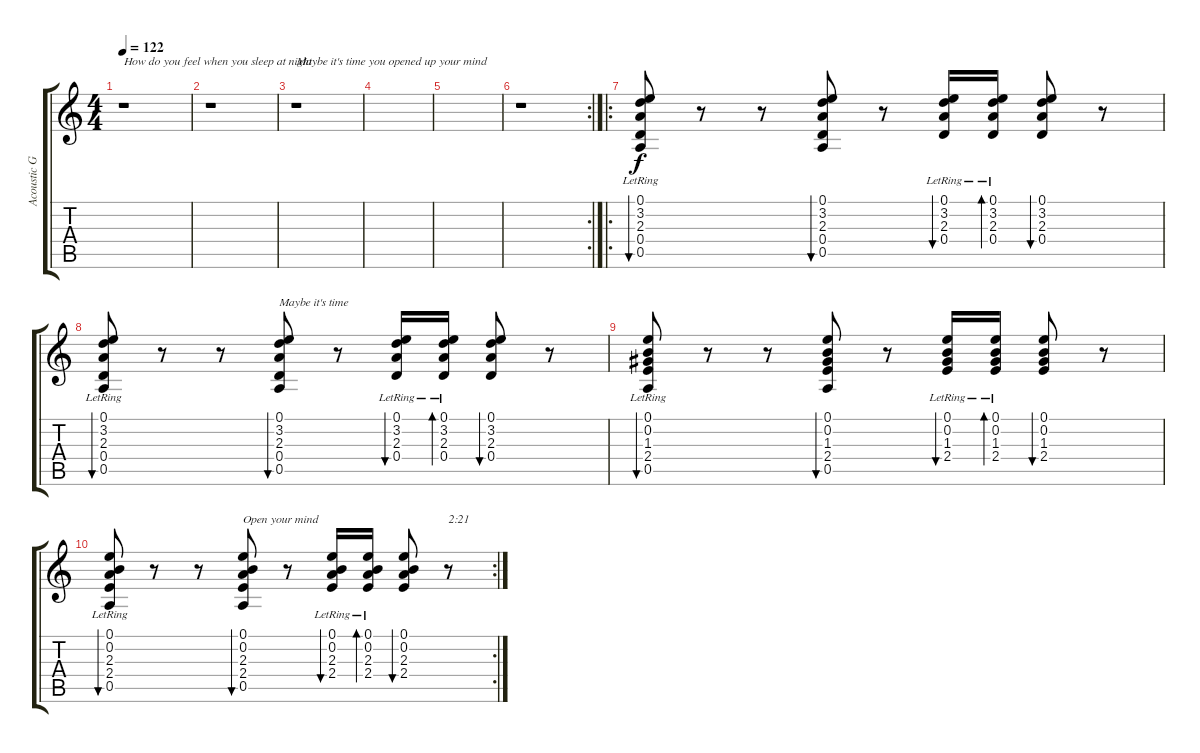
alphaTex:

\track ("Acoustic Guitar" "Acoustic G") {instrument acousticguitarnylon}
\staff {score tabs}
\tuning (E4 B3 G3 D3 A2 E2) {hide}
\ts (4 4)
\tempo 122
\clef g2
\ks c
r.1{txt "How do you feel when you sleep at night" dy f} |
r.1 |
r.1{txt "Maybe it's time you opened up your mind"} |
|
|
\rc 2
r.1 |
\ro
(0.1 3.2 2.3{lr} 0.4 0.5).8{bu 120} r.8 r.8 (0.1 3.2 2.3 0.4 0.5).8{bu 120} r.8 (0.1 3.2{lr} 2.3 0.4).16{bu 60} (0.1 3.2{lr} 2.3 0.4).16{bd 60} (0.1 3.2 2.3 0.4).8{bu 60} r.8 |
(0.1 3.2 2.3{lr} 0.4 0.5).8{bu 120} r.8 r.8 (0.1 3.2 2.3 0.4 0.5).8{bu 120 txt "Maybe it's time"} r.8 (0.1 3.2{lr} 2.3 0.4).16{bu 60} (0.1 3.2{lr} 2.3 0.4).16{bd 60} (0.1 3.2 2.3 0.4).8{bu 60} r.8 |
(0.1 0.2 1.3{lr} 2.4 0.5).8{bu 120} r.8 r.8 (0.1 0.2 1.3 2.4 0.5).8{bu 120} r.8 (0.1 0.2{lr} 1.3 2.4).16{bu 60} (0.1 0.2{lr} 1.3 2.4).16{bd 60} (0.1 0.2 1.3 2.4).8{bu 60} r.8 |
\rc 2
(0.1 0.2 2.3{lr} 2.4 0.5).8{bu 120} r.8 r.8 (0.1 0.2 2.3 2.4 0.5).8{bu 120 txt "Open your mind"} r.8 (0.1 0.2{lr} 2.3 2.4).16{bu 60} (0.1 0.2{lr} 2.3 2.4).16{bd 60} (0.1 0.2 2.3 2.4).8{bu 60} r.8{txt "2:21"}
